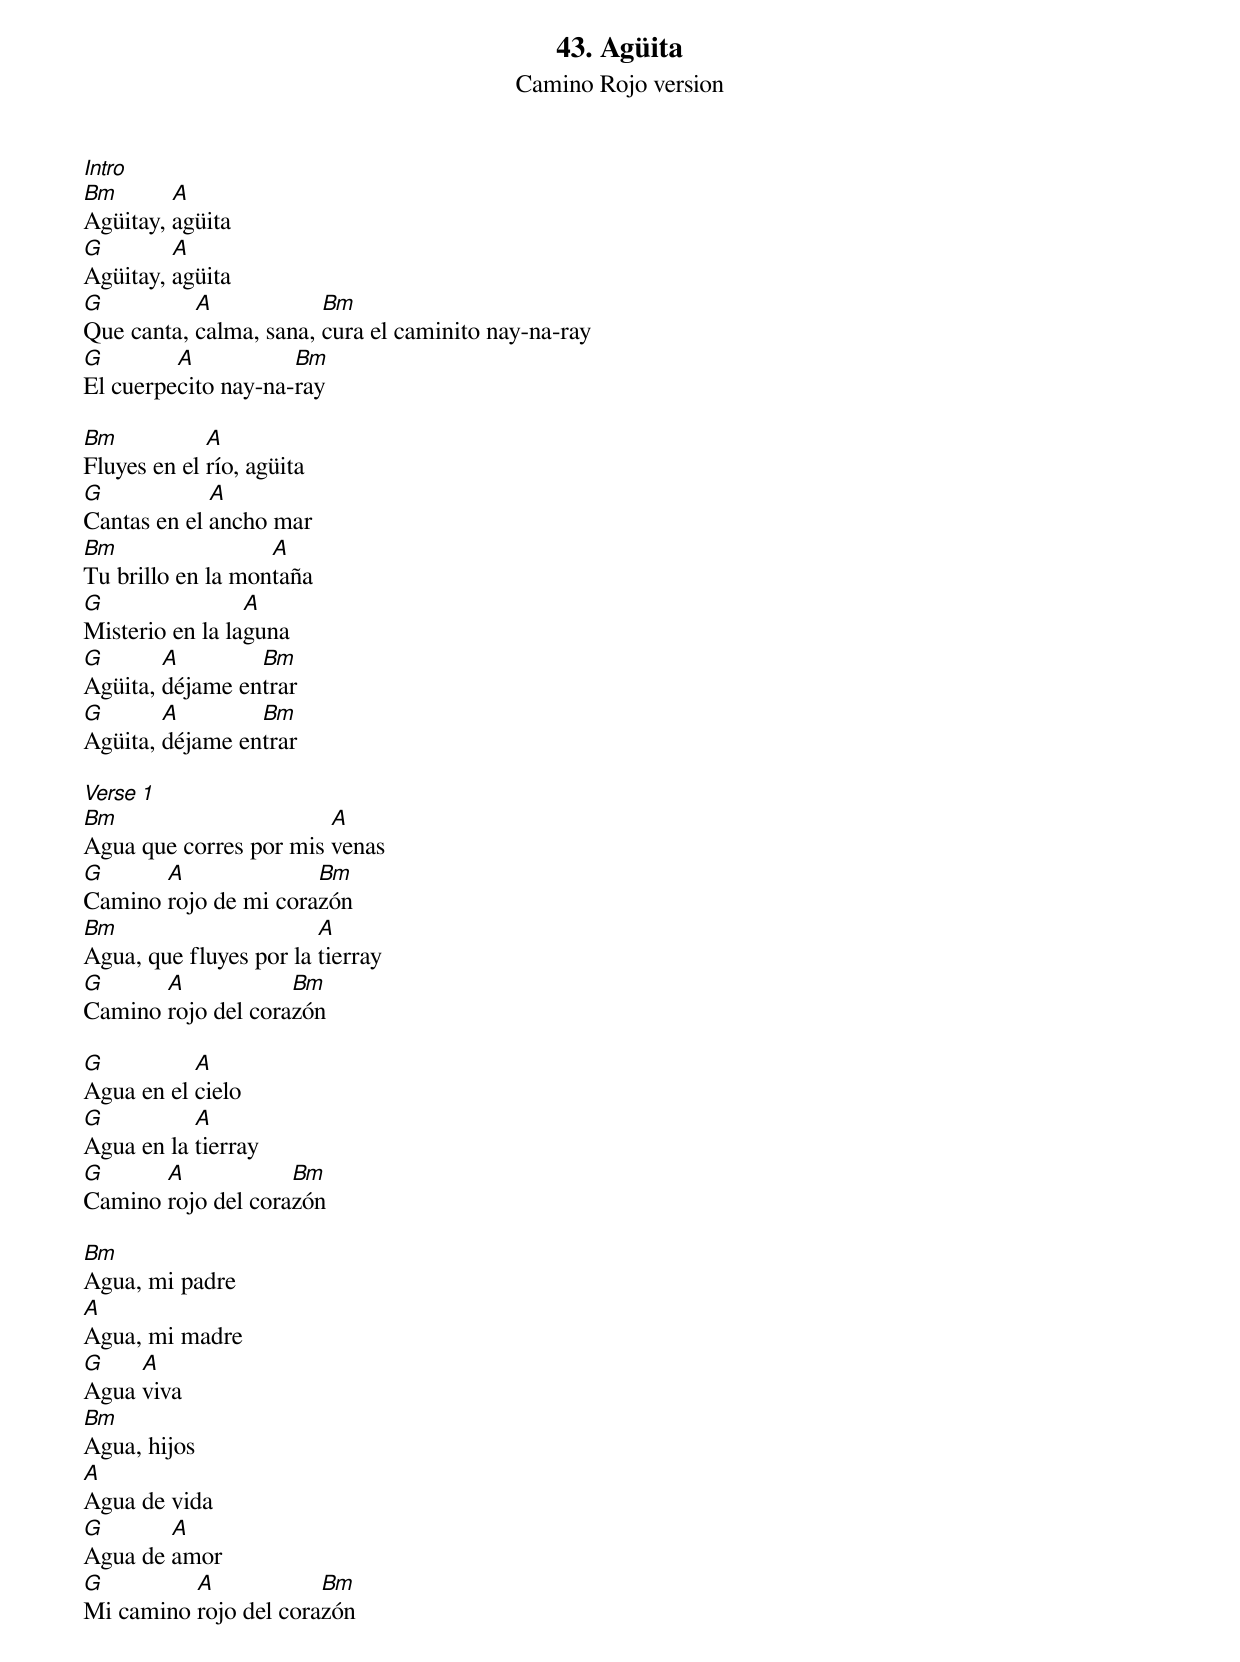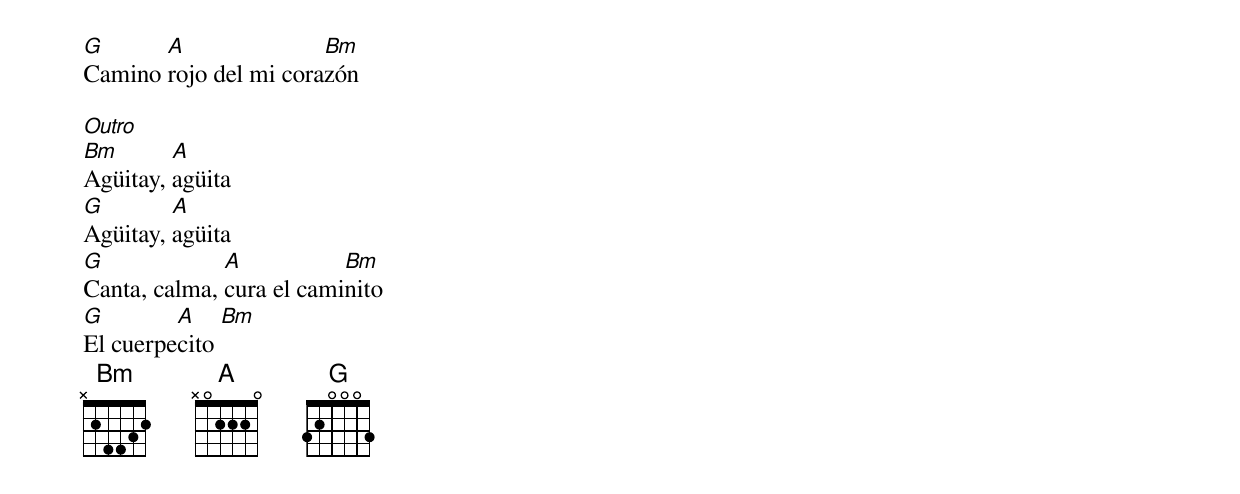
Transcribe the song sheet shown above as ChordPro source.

{title: 43. Agüita}
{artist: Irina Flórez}
{subtitle: Camino Rojo version}

[Intro]
[Bm]Agüitay, [A]agüita
[G]Agüitay, [A]agüita
[G]Que canta, [A]calma, sana, [Bm]cura el caminito nay-na-ray
[G]El cuerpe[A]cito nay-na-[Bm]ray

[Bm]Fluyes en el [A]río, agüita
[G]Cantas en el [A]ancho mar
[Bm]Tu brillo en la mon[A]taña
[G]Misterio en la la[A]guna
[G]Agüita, [A]déjame en[Bm]trar
[G]Agüita, [A]déjame en[Bm]trar

[Verse 1]
[Bm]Agua que corres por mis [A]venas
[G]Camino [A]rojo de mi cora[Bm]zón
[Bm]Agua, que fluyes por la [A]tierray
[G]Camino [A]rojo del cora[Bm]zón

[G]Agua en el [A]cielo
[G]Agua en la [A]tierray
[G]Camino [A]rojo del cora[Bm]zón

[Bm]Agua, mi padre
[A]Agua, mi madre
[G]Agua [A]viva
[Bm]Agua, hijos
[A]Agua de vida
[G]Agua de [A]amor
[G]Mi camino [A]rojo del cora[Bm]zón
[G]Camino [A]rojo del mi cora[Bm]zón

[Outro]
[Bm]Agüitay, [A]agüita
[G]Agüitay, [A]agüita
[G]Canta, calma, [A]cura el cami[Bm]nito
[G]El cuerpe[A]cito [Bm]
